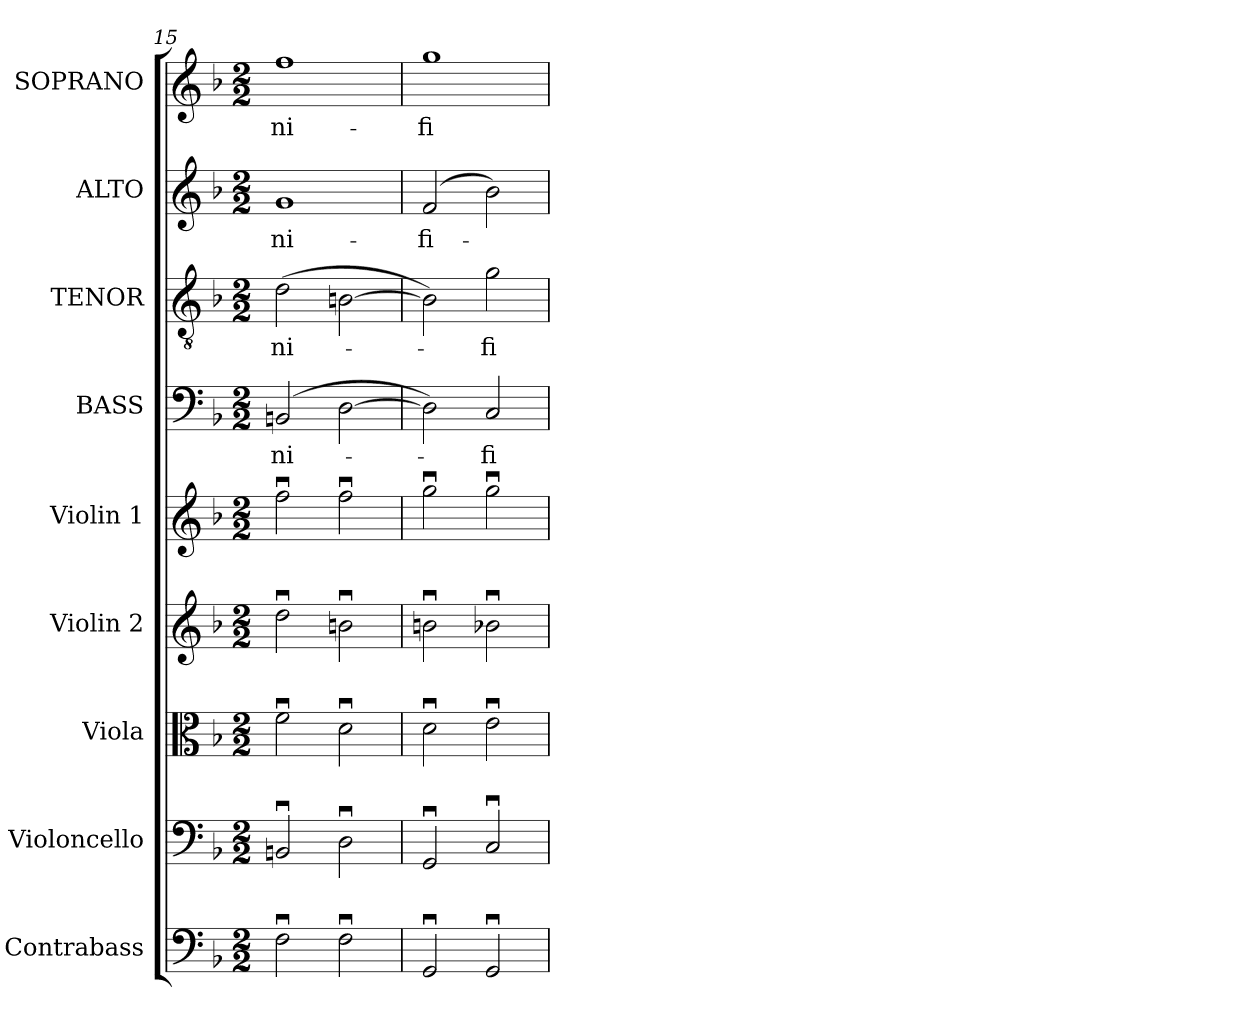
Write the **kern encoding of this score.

**kern	**kern	**kern	**kern	**kern	**kern	**text	**kern	**text	**kern	**text	**kern	**text
*part9	*part8	*part7	*part6	*part5	*part4	*part4	*part3	*part3	*part2	*part2	*part1	*part1
*staff9	*staff8	*staff7	*staff6	*staff5	*staff4	*staff4	*staff3	*staff3	*staff2	*staff2	*staff1	*staff1
*I"Contrabass	*I"Violoncello	*I"Viola	*I"Violin 2	*I"Violin 1	*I"BASS	*	*I"TENOR	*	*I"ALTO	*	*I"SOPRANO	*
*I'Cb.	*I'Vc.	*I'Vla.	*I'Vln. 2	*I'Vln. 1	*I'B.	*	*I'T.	*	*I'A.	*	*I'S.	*
*clefF4	*clefF4	*clefC3	*clefG2	*clefG2	*clefF4	*	*clefGv2	*	*clefG2	*	*clefG2	*
*ITrd7c12	*	*	*	*	*	*	*ITrd7c12	*	*	*	*	*
*k[b-]	*k[b-]	*k[b-]	*k[b-]	*k[b-]	*k[b-]	*	*k[b-]	*	*k[b-]	*	*k[b-]	*
*F:	*F:	*F:	*F:	*F:	*F:	*	*F:	*	*F:	*	*F:	*
*M2/2	*M2/2	*M2/2	*M2/2	*M2/2	*M2/2	*	*M2/2	*	*M2/2	*	*M2/2	*
=15	=15	=15	=15	=15	=15	=15	=15	=15	=15	=15	=15	=15
!	!	!	!	!	!	!LO:LY:b:color=#000000	!	!	!	!	!	!
!	!	!	!	!	!	!	!	!LO:LY:b:color=#000000	!	!	!	!
!	!	!	!	!	!	!	!	!	!	!LO:LY:b:color=#000000	!	!
!	!	!	!	!	!	!	!	!	!	!	!	!LO:LY:b:color=#000000
2FFui\	2BBnui/	2fui\	2ddui\	2ffui\	(2BBni/	-ni-	(2Di\	-ni-	1gi	-ni-	1ffi	-ni-
2FFui\	2Dui\	2dui\	2bnui\	2ffui\	[>2Di\	.	[>2BBni\	.	.	.	.	.
=16	=16	=16	=16	=16	=16	=16	=16	=16	=16	=16	=16	=16
!	!	!	!	!	!	!	!	!	!	!LO:LY:b:color=#000000	!	!
!	!	!	!	!	!	!	!	!	!	!	!	!LO:LY:b:color=#000000
2GGGui/	2GGui/	2dui\	2bnui\	2ggui\	2Di\])	.	2BBi\])	.	(2fi/	-fi-	1ggi	-fi-
!	!	!	!	!	!	!LO:LY:b:color=#000000	!	!	!	!	!	!
!	!	!	!	!	!	!	!	!LO:LY:b:color=#000000	!	!	!	!
2GGGui/	2Cui/	2eui\	2b-Xui\	2ggui\	2Ci/	-fi-	2Gi\	-fi-	2b-i\)	.	.	.
=	=	=	=	=	=	=	=	=	=	=	=	=
*-	*-	*-	*-	*-	*-	*-	*-	*-	*-	*-	*-	*-
